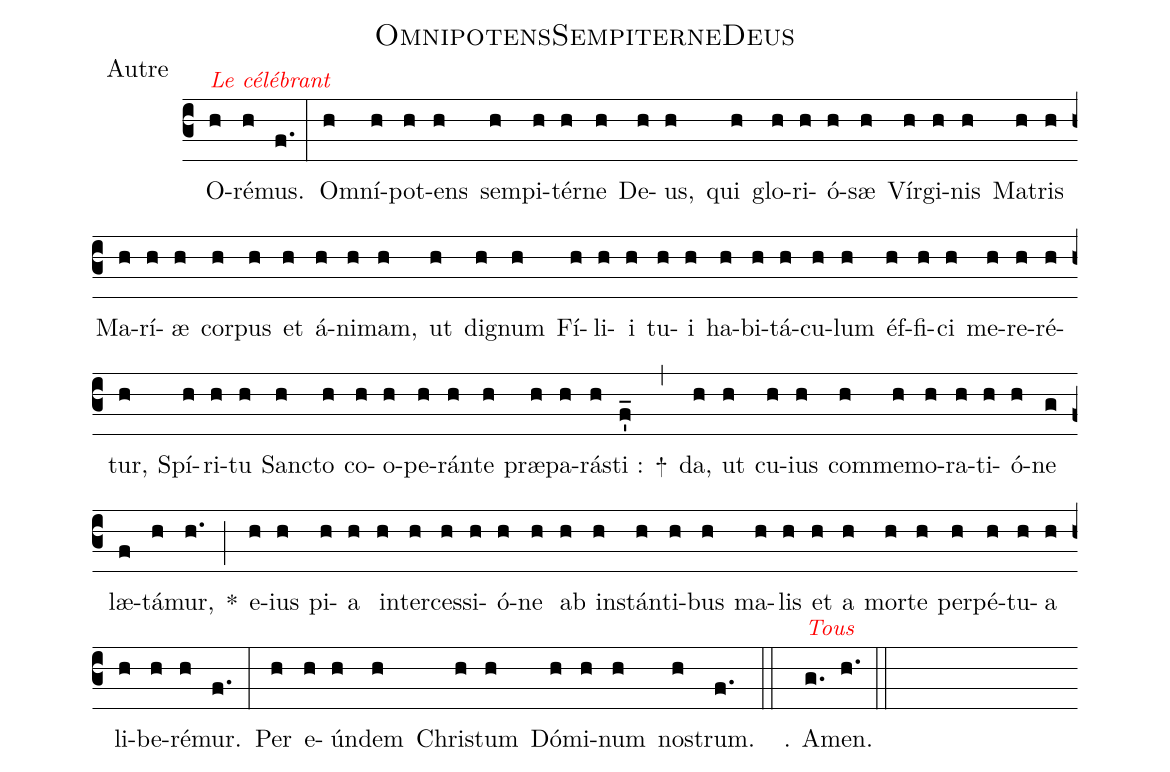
name:OmnipotensSempiterneDeus;
office-part:Autre;
%%
(c3) <alt>\rubrica{Le célébrant}</alt>
O(h)ré(h)mus.(f.) (:)

O(h)mní(h)pot(h)ens(h) sem(h)pi(h)tér(h)ne(h) De(h)us,(h) qui(h) glo(h)ri(h)ó(h)sæ(h) Vír(h)gi(h)nis(h) Ma(h)tris(h) Ma(h)rí(h)æ(h) cor(h)pus(h) et(h) á(h)ni(h)mam,(h) ut(h) di(h)gnum(h) Fí(h)li(h)i(h) tu(h)i(h) ha(h)bi(h)tá(h)cu(h)lum(h) éf(h)fi(h)ci(h) me(h)re(h)ré(h)tur,(h) Spí(h)ri(h)tu(h) San(h)cto(h) co(h)o(h)pe(h)rán(h)te(h) præ(h)pa(h)rá(h)sti :(f'_) +(,)
da,(h) ut(h) cu(h)ius(h) com(h)me(h)mo(h)ra(h)ti(h)ó(h)ne(g) læ(f)tá(h)mur,(h.) *(;)
e(h)ius(h) pi(h)a(h) in(h)ter(h)ces(h)si(h)ó(h)ne(h) ab(h) in(h)stán(h)ti(h)bus(h) ma(h)lis(h) et(h) a(h) mor(h)te(h) per(h)pé(h)tu(h)a(h) li(h)be(h)ré(h)mur.(f.) (:)

Per(h) e(h)ún(h)dem(h) Chri(h)stum(h) Dó(h)mi(h)num(h) no(h)strum.(f.) (::)

<alt>\rubrica{Tous}</alt>
℟. {A}(g.)men.(h.) (::)
